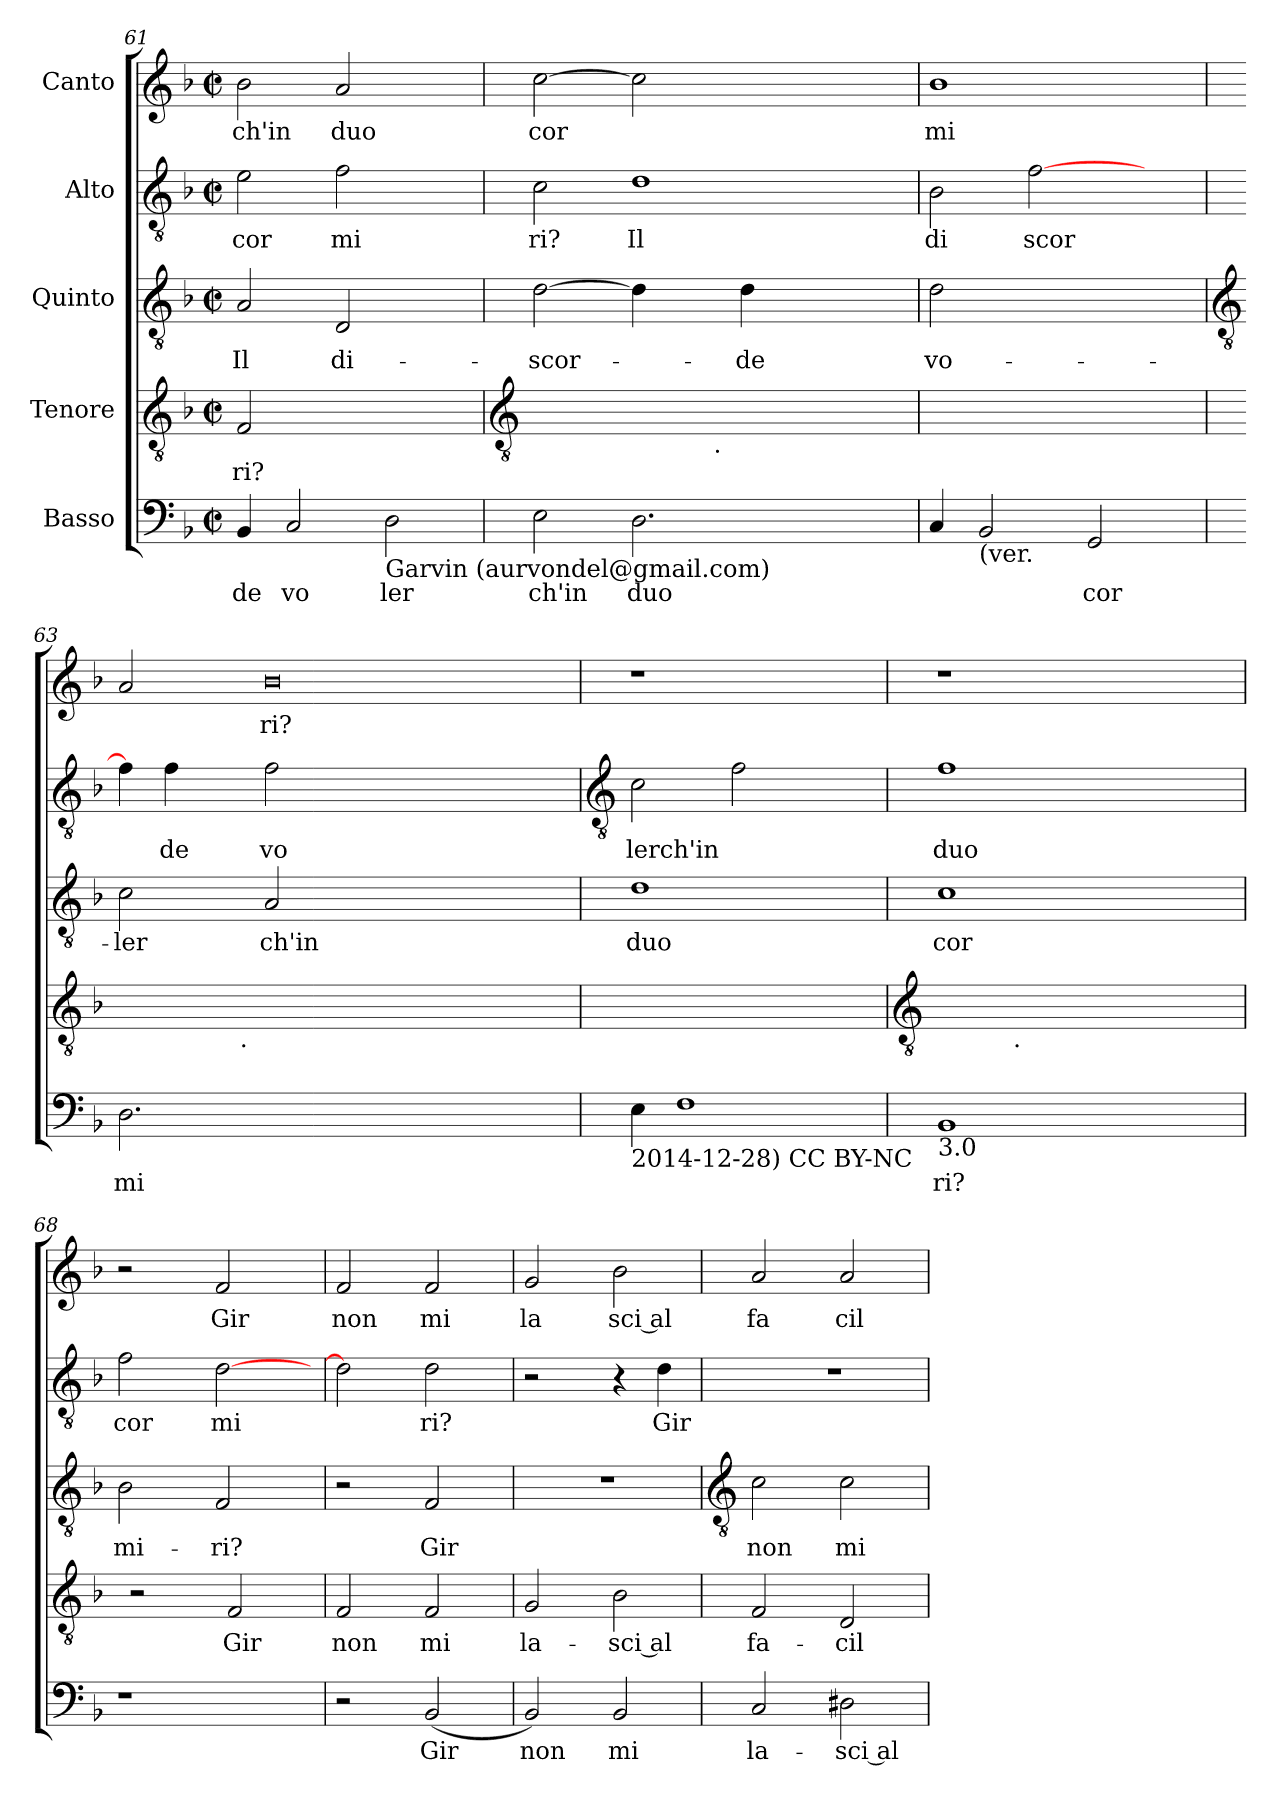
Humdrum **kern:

**kern	**text	**kern	**text	**kern	**text	**kern	**text	**kern	**text
*part5	*part5	*part4	*part4	*part3	*part3	*part2	*part2	*part1	*part1
*staff5	*staff5	*staff4	*staff4	*staff3	*staff3	*staff2	*staff2	*staff1	*staff1
*I"Basso	*	*I"Tenore	*	*I"Quinto	*	*I"Alto	*	*I"Canto	*
!!LO:LB:g=z
*clefF4	*	*clefGv2	*	*clefGv2	*	*clefGv2	*	*clefG2	*
*ITrd-3c-5	*	*ITrd-3c-5	*	*	*	*ITrd-3c-5	*	*ITrd-3c-5	*
*k[b-e-]	*	*k[b-e-]	*	*k[b-]	*	*k[b-e-]	*	*k[b-e-]	*
*B-:	*	*B-:	*	*F:	*	*B-:	*	*B-:	*
*M2/2	*	*M2/2	*	*M2/2	*	*M2/2	*	*M2/2	*
*met(c|)	*	*met(c|)	*	*met(c|)	*	*met(c|)	*	*met(c|)	*
=61	=61	=61	=61	=61	=61	=61	=61	=61	=61
!	!LO:LY:b	!	!LO:LY:b	!	!LO:LY:b	!	!LO:LY:b	!	!LO:LY:b
4E-/	de	2B-/	-ri?	2A/	Il	2a\	cor	2ee-\	ch'in
!	!LO:LY:b	!	!	!	!	!	!	!	!
2F/	vo	.	.	.	.	.	.	.	.
!	!	!	!	!	!LO:LY:b	!	!LO:LY:b	!	!LO:LY:b
.	.	4ryy	.	2D/	di-	2b-\	mi	2dd/	duo
!LO:TX:b:t=Garvin (aurvondel@gmail.com)	!	!	!	!	!	!	!	!	!
!	!LO:LY:b	!	!	!	!	!	!	!	!
2G\	ler	2ryy	.	.	.	.	.	.	.
.	.	.	.	4ryy	.	4ryy	.	4ryy	.
!!LO:LB:g=z
=62	=62	=62	=62	=62	=62	=62	=62	=62	=62
*	*	*clefGv2	*	*	*	*	*	*	*
!	!LO:LY:b	!	!	!	!LO:LY:b	!	!LO:LY:b	!	!LO:LY:b
2A\	ch'in	4ryy	.	[2d\	-scor-	2f\	ri?	[2ff\	cor
.	.	4ryy	.	.	.	.	.	.	.
!	!LO:LY:b	!	!	!	!	!	!LO:LY:b	!	!
2.G\	duo	32ryy	.	4d\]	.	1g	Il	2ff\]	.
.	.	32ryy	.	.	.	.	.	.	.
.	.	32ryy	.	.	.	.	.	.	.
.	.	32ryy	.	.	.	.	.	.	.
.	.	32ryy	.	.	.	.	.	.	.
.	.	32ryy	.	.	.	.	.	.	.
!	!	!LO:TX:b:t=.	!	!	!	!	!	!	!
.	.	32ryy	.	.	.	.	.	.	.
.	.	4ryy	.	.	.	.	.	.	.
!	!	!	!	!	!LO:LY:b	!	!	!	!
.	.	.	.	4d\	-de	.	.	.	.
.	.	4ryy	.	.	.	.	.	.	.
.	.	.	.	2ryy	.	.	.	2ryy	.
.	.	4ryy	.	.	.	.	.	.	.
4ryy	.	.	.	.	.	.	.	.	.
.	.	32ryy	.	.	.	.	.	.	.
=62A	=62A	=62A	=62A	=62A	=62A	=62A	=62A	=62A	=62A
!	!	!	!	!	!LO:LY:b	!	!LO:LY:b	!	!LO:LY:b
4F/	.	4ryy	.	2d\	vo-	2e-\	di	1ee-	mi
!LO:TX:b:t=(ver.	!	!	!	!	!	!	!	!	!
2E-/	.	4ryy	.	.	.	.	.	.	.
!	!	!	!	!	!	!	!LO:LY:b	!	!
.	.	32ryy	.	2.ryy	.	[2b-\	scor	.	.
.	.	4ryy	.	.	.	.	.	.	.
!	!LO:LY:b	!	!	!	!	!	!	!	!
2C/	cor	.	.	.	.	.	.	.	.
.	.	4ryy	.	.	.	.	.	.	.
.	.	.	.	.	.	4ryy	.	4ryy	.
.	.	8..ryy	.	.	.	.	.	.	.
!!LO:LB:g=z
=63A	=63A	=63A	=63A	=63A	=63A	=63A	=63A	=63A	=63A
*	*	*	*	*clefGv2	*	*	*	*	*
!	!LO:LY:b	!	!	!	!LO:LY:b	!	!	!	!
2.G\	mi	4ryy	.	2c\	-ler	4b-\]	.	2dd/	.
!	!	!	!	!	!	!	!LO:LY:b	!	!
.	.	32ryy	.	.	.	4b-\	de	.	.
.	.	32ryy	.	.	.	.	.	.	.
.	.	32ryy	.	.	.	.	.	.	.
.	.	32ryy	.	.	.	.	.	.	.
.	.	32ryy	.	.	.	.	.	.	.
.	.	32ryy	.	.	.	.	.	.	.
!	!	!LO:TX:b:t=.	!	!	!	!	!	!	!
.	.	32ryy	.	.	.	.	.	.	.
.	.	4ryy	.	.	.	.	.	.	.
!	!	!	!	!	!LO:LY:b	!	!LO:LY:b	!	!LO:LY:b
.	.	.	.	2A/	ch'in	2b-\	vo	0ee-	ri?
.	.	4ryy	.	.	.	.	.	.	.
1..ryy	.	.	.	.	.	.	.	.	.
.	.	4ryy	.	.	.	.	.	.	.
.	.	.	.	1.ryy	.	1.ryy	.	.	.
.	.	1ryy	.	.	.	.	.	.	.
.	.	4ryy	.	.	.	.	.	.	.
.	.	32ryy	.	.	.	.	.	.	.
!!LO:LB:g=z
=66A	=66A	=66A	=66A	=66A	=66A	=66A	=66A	=66A	=66A
*	*	*	*	*	*	*clefGv2	*	*	*
!LO:TX:b:t=2014-12-28) CC BY-NC	!	!	!	!	!	!	!	!	!
!	!	!	!	!	!LO:LY:b	!	!LO:LY:b	!	!
4A\	.	4ryy	.	1d	duo	2f\	lerch'in	1r	.
1B-	.	32ryy	.	.	.	.	.	.	.
.	.	4ryy	.	.	.	.	.	.	.
.	.	.	.	.	.	2b-\	.	.	.
.	.	4ryy	.	.	.	.	.	.	.
.	.	4ryy	.	.	.	.	.	.	.
.	.	.	.	4ryy	.	4ryy	.	4ryy	.
.	.	8..ryy	.	.	.	.	.	.	.
!!LO:LB:g=z
=67	=67	=67	=67	=67	=67	=67	=67	=67	=67
*	*	*clefGv2	*	*	*	*	*	*	*
!LO:TX:b:t=3.0	!	!	!	!	!	!	!	!	!
!	!LO:LY:b	!	!	!	!LO:LY:b	!	!LO:LY:b	!	!
*	*	*	*	*	*	*	*	*^	*
1E-	ri?	32ryy	.	1c	cor	1b-	duo	1r	4ryy	.
.	.	32ryy	.	.	.	.	.	.	.	.
.	.	32ryy	.	.	.	.	.	.	.	.
.	.	32ryy	.	.	.	.	.	.	.	.
.	.	32ryy	.	.	.	.	.	.	.	.
.	.	32ryy	.	.	.	.	.	.	.	.
!	!	!LO:TX:b:t=.	!	!	!	!	!	!	!	!
.	.	32ryy	.	.	.	.	.	.	.	.
.	.	4ryy	.	.	.	.	.	.	.	.
.	.	.	.	.	.	.	.	.	4ryy	.
.	.	4ryy	.	.	.	.	.	.	.	.
.	.	.	.	.	.	.	.	.	4ryy	.
.	.	4ryy	.	.	.	.	.	.	.	.
.	.	.	.	.	.	.	.	.	4ryy	.
.	.	4ryy	.	.	.	.	.	.	.	.
8..ryy	.	.	.	8..ryy	.	8..ryy	.	8..ryy	8..ryy	.
=68	=68	=68	=68	=68	=68	=68	=68	=68	=68	=68
!	!	!	!	!	!LO:LY:b	!	!LO:LY:b	!	!	!
1r	.	32ryy	.	2B-\	mi-	2b-\	cor	2r	4ryy	.
.	.	2r	.	.	.	.	.	.	.	.
.	.	.	.	.	.	.	.	.	4ryy	.
!	!	!	!	!	!LO:LY:b	!	!LO:LY:b	!	!	!LO:LY:b
.	.	.	.	2F/	-ri?	[2g\	mi	2b-/	4ryy	Gir
!	!	!	!LO:LY:b	!	!	!	!	!	!	!
.	.	2B-/	Gir	.	.	.	.	.	.	.
.	.	.	.	.	.	.	.	.	4ryy	.
32ryy	.	.	.	32ryy	.	32ryy	.	32ryy	32ryy	.
=69	=69	=69	=69	=69	=69	=69	=69	=69	=69	=69
!	!	!	!LO:LY:b	!	!	!	!	!	!	!LO:LY:b
2r	.	2B-/	non	2r	.	2g\]	.	2b-/	4ryy	non
.	.	.	.	.	.	.	.	.	4ryy	.
!	!LO:LY:b	!	!LO:LY:b	!	!LO:LY:b	!	!LO:LY:b	!	!	!LO:LY:b
(<2E-/	Gir	2B-/	mi	2F/	Gir	2g\	ri?	2b-/	4ryy	mi
.	.	.	.	.	.	.	.	.	4ryy	.
=69A	=69A	=69A	=69A	=69A	=69A	=69A	=69A	=69A	=69A	=69A
!	!LO:LY:b	!	!LO:LY:b	!	!	!	!	!	!	!LO:LY:b
2E-/)	non	2c/	la-	1r	.	2r	.	2cc/	4ryy	la
.	.	.	.	.	.	.	.	.	4ryy	.
!	!LO:LY:b	!	!LO:LY:b	!	!	!	!	!	!	!LO:LY:b
2E-/	mi	2e-\	-sci al	.	.	4r	.	2ee-\	4ryy	sci al
!	!	!	!	!	!	!	!LO:LY:b	!	!	!
.	.	.	.	.	.	4g\	Gir	.	4ryy	.
!!LO:LB:g=z	!!
=70A	=70A	=70A	=70A	=70A	=70A	=70A	=70A	=70A	=70A	=70A
*	*	*	*	*clefGv2	*	*	*	*	*	*
!	!LO:LY:b	!	!LO:LY:b	!	!LO:LY:b	!	!	!	!	!LO:LY:b
2F/	la-	2B-/	fa-	2c\	non	1r	.	2dd/	4ryy	fa
.	.	.	.	.	.	.	.	.	4ryy	.
!	!LO:LY:b	!	!LO:LY:b	!	!LO:LY:b	!	!	!	!	!LO:LY:b
2G#X\	-sci al	2G/	-cil	2c\	mi	.	.	2dd/	4ryy	cil
.	.	.	.	.	.	.	.	.	4ryy	.
*	*	*	*	*	*	*	*	*v	*v	*
=	=	=	=	=	=	=	=	=	=
*-	*-	*-	*-	*-	*-	*-	*-	*-	*-
